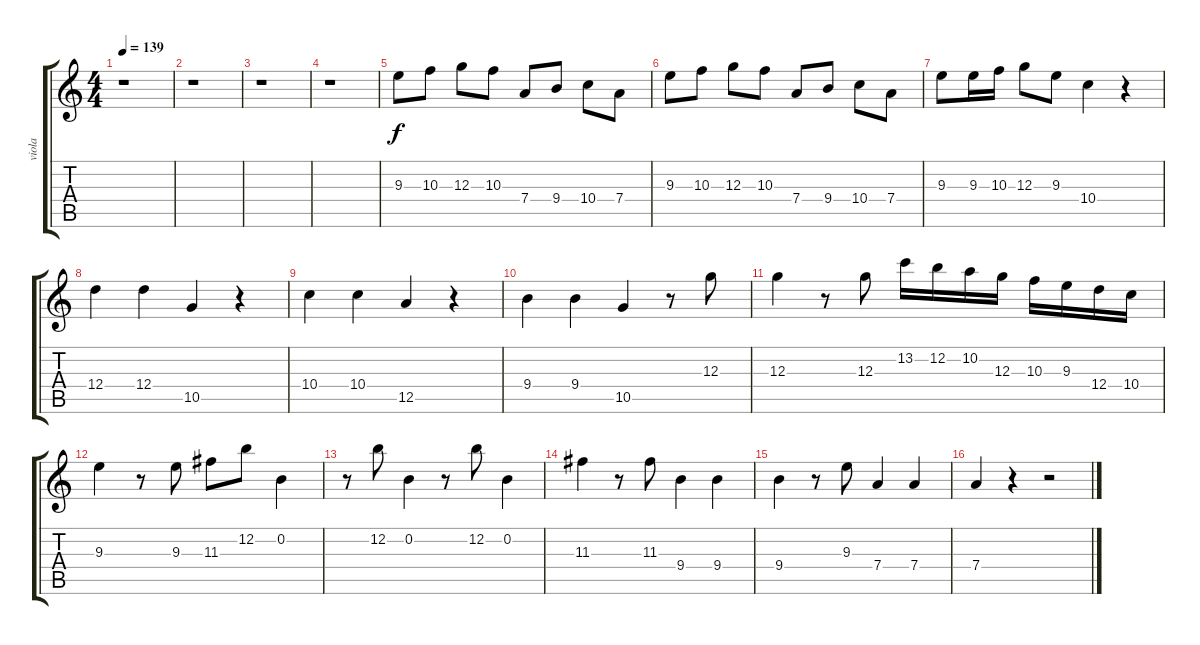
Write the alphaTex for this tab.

\track ("viola" "viola") {instrument distortionguitar}
\staff {score tabs}
\tuning (E4 B3 G3 D3 A2 E2) {hide}
\ts (4 4)
\tempo 139
\clef g2
\ks aminor
r.1{dy f} |
r.1 |
r.1 |
r.1 |
9.3.8 10.3.8 12.3.8 10.3.8 7.4.8 9.4.8 10.4.8 7.4.8 |
9.3.8 10.3.8 12.3.8 10.3.8 7.4.8 9.4.8 10.4.8 7.4.8 |
9.3.8 9.3.16 10.3.16 12.3.8 9.3.8 10.4.4 r.4 |
12.4.4 12.4.4 10.5.4 r.4 |
10.4.4 10.4.4 12.5.4 r.4 |
9.4.4 9.4.4 10.5.4 r.8 12.3.8 |
12.3.4 r.8 12.3.8 13.2.16 12.2.16 10.2.16 12.3.16 10.3.16 9.3.16 12.4.16 10.4.16 |
9.3.4 r.8 9.3.8 11.3.8 12.2.8 0.2.4 |
r.8 12.2.8 0.2.4 r.8 12.2.8 0.2.4 |
11.3.4 r.8 11.3.8 9.4.4 9.4.4 |
9.4.4 r.8 9.3.8 7.4.4 7.4.4 |
7.4.4 r.4 r.2
